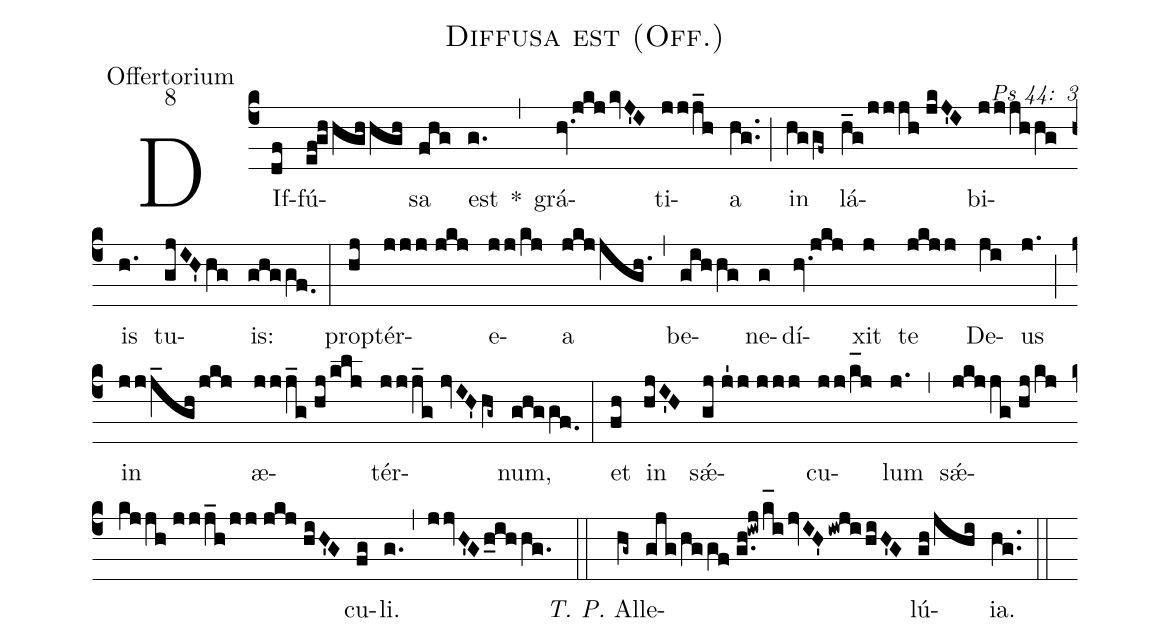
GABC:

name: Diffusa est (Off.);
office-part: Offertorium;
mode: 8;
commentary: Ps 44: 3;
%%
(c4) DIf(df)fú(ef!ghhghhgh)sa(fhg) est(g.) *(,) grá(hv./[-0.5]jkjkvJ'I)ti(jjj_h)a(hg..) (;) in(hggf~) lá(h_g/jjjh//jkJ'I)bi(jjjhhg)is(h.) tu(gjIH'hg)is:(ghggf.0) (:)
prop(hj)tér(jjj//jkj)e(jj/kj)a(jkjjgh.) (,) be(gihhg)ne(g)dí(hv./[-0.5]jkj)xit(j) te(jkjj) De(ji)us(j.) (;) in(jjj_ghjkj) æ(jjj_g//hj/klj)tér(jjj_g//jvIH'hg~)num,(ghggf.0) (:)
et(fh) in(hjI'H) sǽ(gj//j'1j//jjj)cu(jj/k_[hl:1]j)lum(j.) (,) sǽ(jkjjg//hj/kj/kjjh//jjj_h/jj//jkj//hiH'G)cu(fg)li.(g.) (,) (jjvH'Gh_ihhg.) (::)
<i>T. P.</i> Al(hg~)le(gjg/hggf//g.h!iwj/k_[hl:1]ijvIH'iwjihiH'G)lú(gh/jhi)ia.(hg..) (::)
